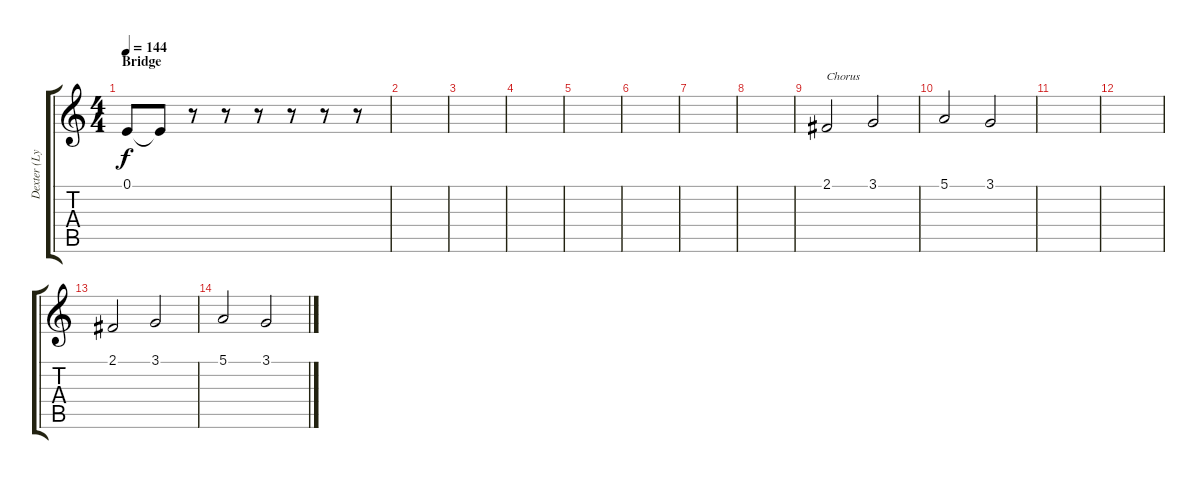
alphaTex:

\track ("Dexter (Lyrics)" "Dexter (Ly") {instrument oboe}
\staff {score tabs}
\tuning (E4 B3 G3 D3 A2 E2) {hide}
\ts (4 4)
\section ("" "Bridge")
\tempo 144
\clef g2
\ks c
0.1.8{dy f} 0.1{t}.8 r.8 r.8 r.8 r.8 r.8 r.8 |
|
|
|
|
|
|
|
2.1.2{txt "Chorus"} 3.1.2 |
5.1.2 3.1.2 |
|
|
2.1.2 3.1.2 |
5.1.2 3.1.2
